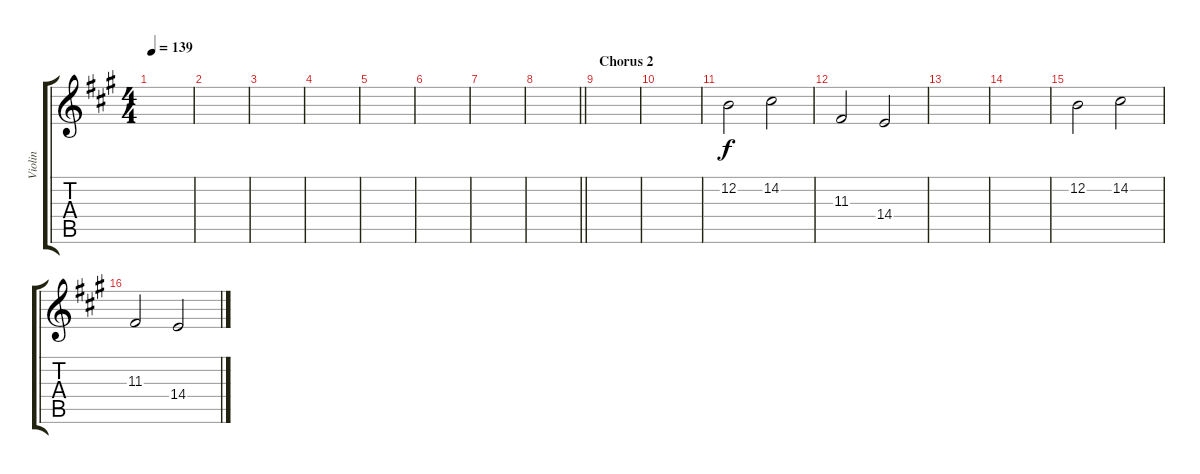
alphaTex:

\track ("Violin" "Violin") {instrument violin}
\staff {score tabs}
\tuning (E4 B3 G3 D3 A2 E2) {hide}
\ts (4 4)
\tempo 139
\clef g2
\ks a
|
|
|
|
|
|
|
\barLineRight lightlight
|
\section ("" "Chorus 2")
|
|
12.2.2 14.2.2 |
11.3.2 14.4.2 |
|
|
12.2.2 14.2.2 |
11.3.2 14.4.2
